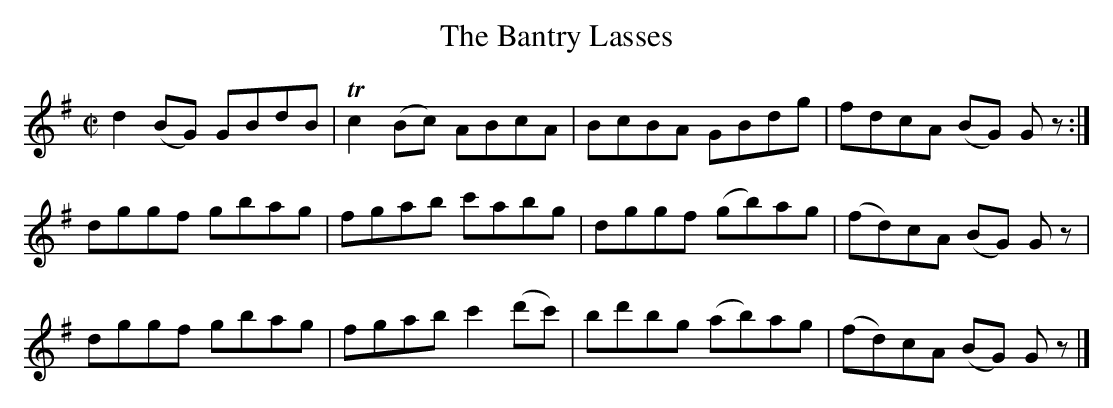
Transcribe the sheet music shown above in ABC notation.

X:1
T: The Bantry Lasses
M: C|
L: 1/8
K: G
d2(BG) GBdB | Tc2(Bc) ABcA | BcBA GBdg | fdcA (BG) Gz :|
dggf gbag | fgab c'abg | dggf (gb)ag | (fd)cA (BG) Gz |
dggf gbag | fgab c'2(d'c') | bd'bg (ab)ag | (fd)cA (BG) Gz |]
